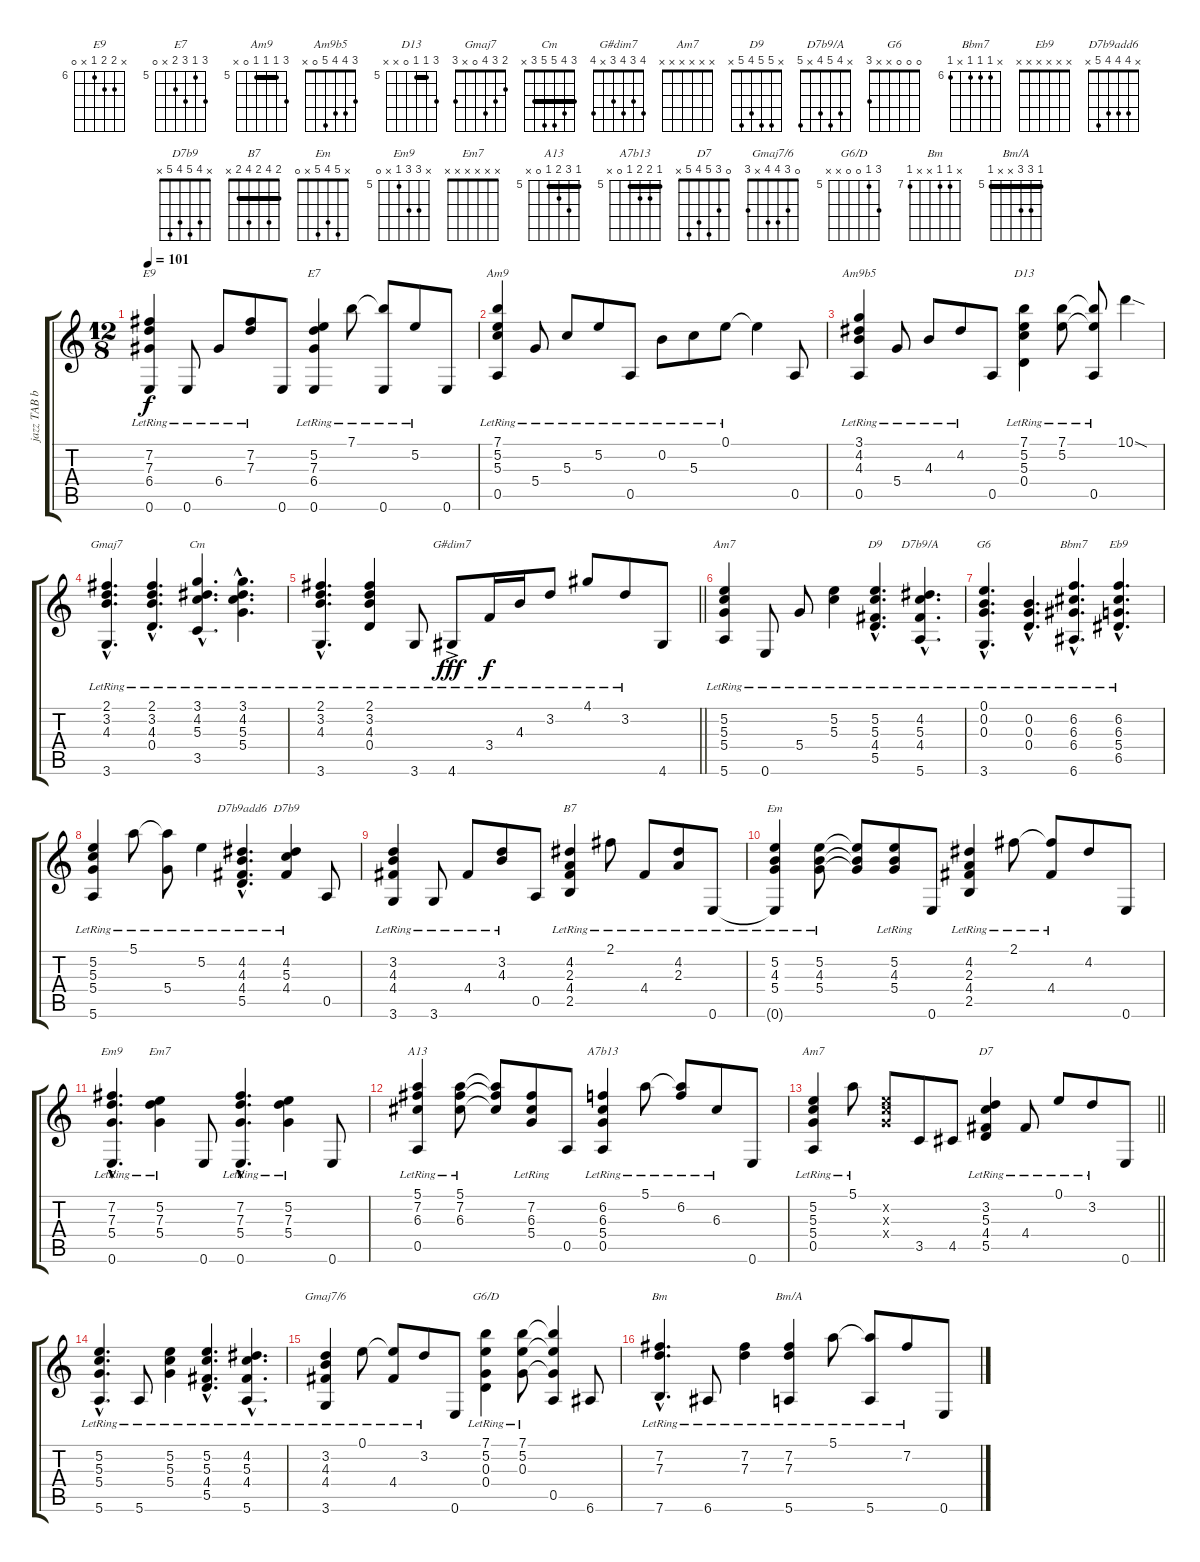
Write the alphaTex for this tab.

\track ("jazz TAB by" "jazz TAB b") {instrument acousticguitarnylon}
\staff {score tabs}
\tuning (E4 B3 G3 D3 A2 E2) {hide}
\chord ("E9" x 7 7 6 x 0) {firstfret 6}
\chord ("E7" 7 5 7 6 x 0) {firstfret 5}
\chord ("Am9" 7 5 5 5 0 x) {firstfret 5 barre 5}
\chord ("Am9b5" 3 4 4 5 0 x)
\chord ("D13" 7 5 5 0 x x) {firstfret 5 barre 5}
\chord ("Gmaj7" 2 3 4 0 x 3)
\chord ("Cm" 3 4 5 5 3 x) {barre 3}
\chord ("G#dim7" 4 3 4 3 x 4)
\chord ("Am7" x 5 5 5 x 5)
\chord ("D9" x 5 5 4 5 x)
\chord ("D7b9/A" x 4 5 4 x 5)
\chord ("G6" 0 0 0 x x 3)
\chord ("Bbm7" x 6 6 6 x 6) {firstfret 6}
\chord ("Eb9" x x x x x x)
\chord ("D7b9add6" x 4 4 4 5 x)
\chord ("D7b9" x 4 5 4 5 x)
\chord ("B7" 2 4 2 4 2 x) {barre 2}
\chord ("Em" x 5 4 5 x 0)
\chord ("Em9" x 7 7 5 x 0) {firstfret 5}
\chord ("Em7" x x x x x x)
\chord ("A13" 5 7 6 5 0 x) {firstfret 5 barre 5}
\chord ("A7b13" 5 6 6 5 0 x) {firstfret 5 barre 5}
\chord ("Am7" x x x x x x)
\chord ("D7" 0 3 5 4 5 x)
\chord ("Gmaj7/6" 0 3 4 4 x 3)
\chord ("G6/D" 7 5 0 0 x x) {firstfret 5}
\chord ("Bm" x 7 7 x x 7) {firstfret 7}
\chord ("Bm/A" 5 7 7 x x 5) {firstfret 5 barre 5}
\ts (12 8)
\tempo 101
\clef g2
\ks c
(7.2{lr} 7.3{lr} 6.4{lr} 0.6{lr}).4{ch "E9" dy f} 0.6{lr}.8 6.4{lr}.8 (7.2{lr} 7.3{lr}).8 0.6.8 (5.2{lr} 7.3{lr} 6.4{lr} 0.6{lr}).4{ch "E7"} 7.1{lr}.8 (7.1{t} 0.6{lr}).8 5.2{lr}.8 0.6.8 |
(7.1{lr} 5.2{lr} 5.3{lr} 0.5{lr}).4{ch "Am9"} 5.4{lr}.8 5.3{lr}.8 5.2{lr}.8 0.5{lr}.8 0.2{lr}.8 5.3{lr}.8 0.1{lr}.8 0.1{t}.4 0.5.8 |
(3.1{lr} 4.2{lr} 4.3{lr} 0.5{lr}).4{ch "Am9b5"} 5.4{lr}.8 4.3{lr}.8 4.2{lr}.8 0.5.8 (7.1{lr} 5.2{lr} 5.3{lr} 0.4{lr}).4{ch "D13"} (7.1{lr} 5.2{lr}).8 (7.1{t} 5.2{t} 0.5{lr}).8 10.1{sod}.4 |
(2.1{hac lr} 3.2{hac lr} 4.3{hac lr} 3.6{hac}).4{d ch "Gmaj7"} (2.1{hac lr} 3.2{hac lr} 4.3{hac lr} 0.4{hac}).4{d} (3.1{hac lr} 4.2{hac lr} 5.3{hac lr} 3.5{hac}).4{d ch "Cm"} (3.1{hac lr} 4.2{hac lr} 5.3{hac lr} 5.4{hac}).4{d} |
\barLineRight lightlight
(2.1{hac lr} 3.2{hac lr} 4.3{hac lr} 3.6{hac}).4{d} (2.1{lr} 3.2{lr} 4.3{lr} 0.4).4 3.6{lr}.8 4.6{ac lr}.8{ch "G#dim7" dy fff} 3.4{lr}.16{dy f} 4.3{lr}.16 3.2{lr}.8 4.1{lr}.8 3.2{lr}.8 4.6.8 |
(5.2{lr} 5.3{lr} 5.4{lr} 5.6).4{ch "Am7"} 0.6{lr}.8 5.4{lr}.8 (5.2{lr} 5.3{lr}).4 (5.2{hac} 5.3{hac lr} 4.4{hac lr} 5.5{hac}).4{d ch "D9"} (4.2{hac lr} 5.3{hac lr} 4.4{hac lr} 5.6{hac}).4{d ch "D7b9/A"} |
(0.1{hac lr} 0.2{hac lr} 0.3{hac lr} 3.6{hac lr}).4{d ch "G6"} (0.2{hac lr} 0.3{hac lr} 0.4{hac lr}).4{d} (6.2{hac lr} 6.3{hac lr} 6.4{hac} 6.6{hac}).4{d ch "Bbm7"} (6.2{hac lr} 6.3{hac lr} 5.4{hac lr} 6.5{hac}).4{d ch "Eb9"} |
(5.2{lr} 5.3{lr} 5.4{lr} 5.6{lr}).4 5.1{lr}.8 (5.1{t} 5.4{lr}).8 5.2{lr}.4 (4.2{hac lr} 4.3{hac lr} 4.4{hac lr} 5.5{hac lr}).4{d ch "D7b9add6"} (4.2{lr} 5.3{lr} 4.4{lr}).4{ch "D7b9"} 0.5.8 |
(3.2{lr} 4.3{lr} 4.4{lr} 3.6{lr}).4 3.6{lr}.8 4.4{lr}.8 (3.2{lr} 4.3{lr}).8 0.5.8 (4.2{lr} 2.3{lr} 4.4{lr} 2.5{lr}).4{ch "B7"} 2.1{lr}.8 4.4{lr}.8 (4.2{lr} 2.3{lr}).8 0.6{lr}.8 |
(5.2{lr} 4.3{lr} 5.4{lr} 0.6{t}).4{ch "Em"} (5.2{lr} 4.3{lr} 5.4{lr}).8 (5.2{t} 4.3{t} 5.4{t}).8 (5.2{lr} 4.3{lr} 5.4{lr}).8 0.6.8 (4.2{lr} 2.3{lr} 4.4{lr} 2.5{lr}).4 2.1{lr}.8 (2.1{t} 4.4{lr}).8 4.2.8 0.6.8 |
(7.2{hac} 7.3{hac lr} 5.4{hac lr} 0.6{hac lr}).4{d ch "Em9"} (5.2{lr} 7.3{lr} 5.4{lr}).4{ch "Em7"} 0.6.8 (7.2{hac} 7.3{hac lr} 5.4{hac lr} 0.6{hac lr}).4{d} (5.2{lr} 7.3{lr} 5.4{lr}).4 0.6.8 |
(5.1{lr} 7.2{lr} 6.3{lr} 0.5{lr}).4{ch "A13"} (5.1{lr} 7.2{lr} 6.3{lr}).8 (5.1{t} 7.2{t} 6.3{t}).8 (7.2{lr} 6.3{lr} 5.4{lr}).8 0.5.8 (6.2{lr} 6.3{lr} 5.4{lr} 0.5{lr}).4{ch "A7b13"} 5.1{lr}.8 (5.1{t} 6.2{lr}).8 6.3{lr}.8 0.6.8 |
\barLineRight lightlight
(5.2{lr} 5.3{lr} 5.4{lr} 0.5{lr}).4{ch "Am7"} 5.1{lr}.8 (5.2{x} 5.3{x} 5.4{x}).8 3.5.8 4.5.8 (3.2{lr} 5.3{lr} 4.4{lr} 5.5{lr}).4{ch "D7"} 4.4{lr}.8 0.1{lr}.8 3.2{lr}.8 0.6.8 |
(5.2{hac lr} 5.3{hac lr} 5.4{hac lr} 5.6{hac lr}).4{d} 5.6{lr}.8 (5.2{lr} 5.3{lr} 5.4{lr}).4 (5.2{hac lr} 5.3{hac lr} 4.4{hac lr} 5.5{hac}).4{d} (4.2{hac lr} 5.3{hac lr} 4.4{hac lr} 5.6{hac}).4{d} |
(3.2{lr} 4.3{lr} 4.4{lr} 3.6{lr}).4{ch "Gmaj7/6"} 0.1{lr}.8 (0.1{t} 4.4{lr}).8 3.2{lr}.8 0.6.8 (7.1{lr} 5.2{lr} 0.3{lr} 0.4{lr}).4{ch "G6/D"} (7.1{lr} 5.2{lr} 0.3{lr}).8 (7.1{t} 5.2{t} 0.3{t} 0.5).4 6.6.8 |
(7.2{hac lr} 7.3{hac lr} 7.6{hac}).4{d ch "Bm"} 6.6{lr}.8 (7.2{lr} 7.3{lr}).4 (7.2{lr} 7.3{lr} 5.6{lr}).4{ch "Bm/A"} 5.1{lr}.8 (5.1{t} 5.6{lr}).8 7.2{lr}.8 0.6.8
